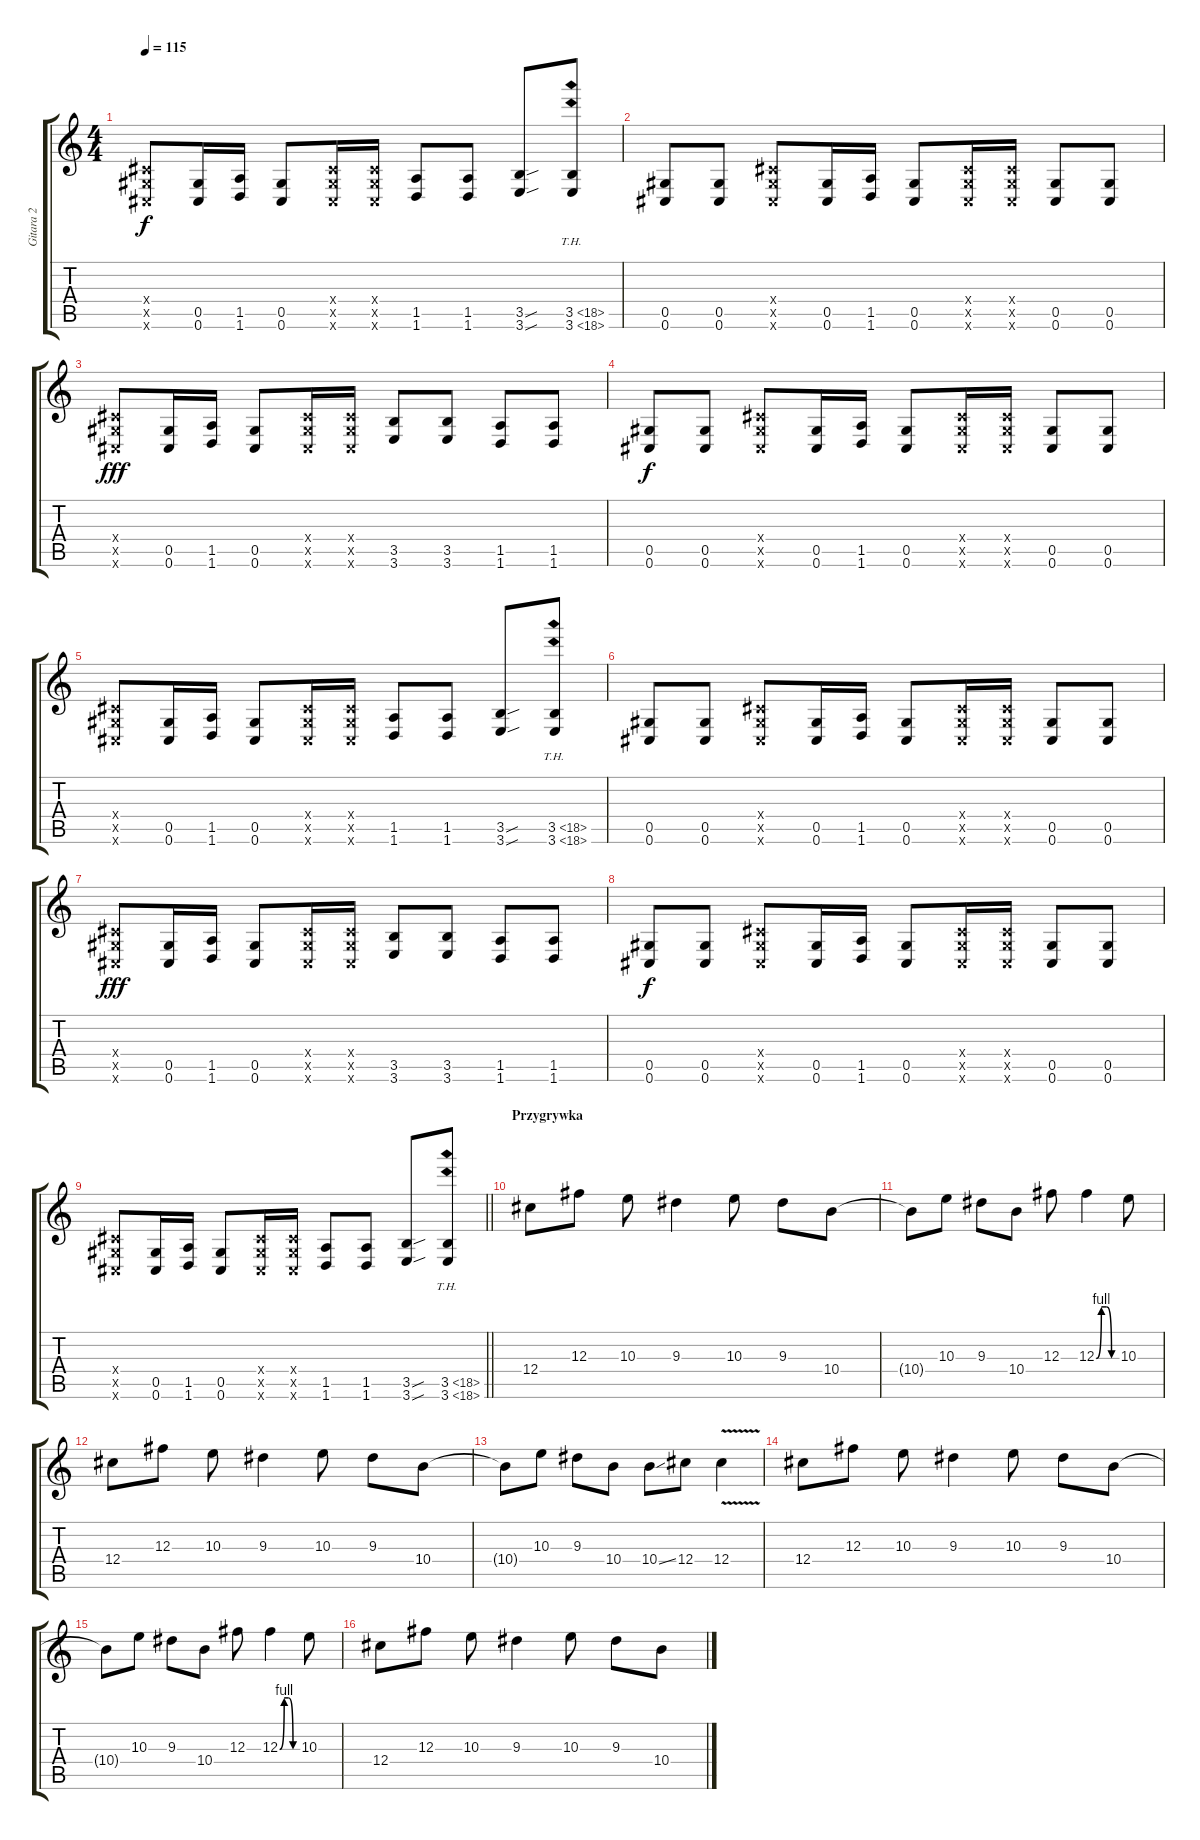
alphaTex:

\track ("Gitara 2" "Gitara 2") {instrument overdrivenguitar}
\staff {score tabs}
\tuning (Eb4 Bb3 Gb3 Db3 Ab2 Db2) {hide}
\ts (4 4)
\tempo 115
\clef g2
\ks c
(0.4{x} 0.5{x} 0.6{x}).8{dy f} (0.5 0.6).16 (1.5 1.6).16 (0.5 0.6).8 (0.4{x} 0.5{x} 0.6{x}).16 (0.4{x} 0.5{x} 0.6{x}).16 (1.5 1.6).8 (1.5 1.6).8 (3.5{sou} 3.6{sou}).8 (3.5{th 15} 3.6{th 15}).8 |
(0.5 0.6).8 (0.5 0.6).8 (0.4{x} 0.5{x} 0.6{x}).8 (0.5 0.6).16 (1.5 1.6).16 (0.5 0.6).8 (0.4{x} 0.5{x} 0.6{x}).16 (0.4{x} 0.5{x} 0.6{x}).16 (0.5 0.6).8 (0.5 0.6).8 |
(0.4{x} 0.5{x} 0.6{x}).8{dy fff} (0.5 0.6).16 (1.5 1.6).16 (0.5 0.6).8 (0.4{x} 0.5{x} 0.6{x}).16 (0.4{x} 0.5{x} 0.6{x}).16 (3.5 3.6).8 (3.5 3.6).8 (1.5 1.6).8 (1.5 1.6).8 |
(0.5 0.6).8{dy f} (0.5 0.6).8 (0.4{x} 0.5{x} 0.6{x}).8 (0.5 0.6).16 (1.5 1.6).16 (0.5 0.6).8 (0.4{x} 0.5{x} 0.6{x}).16 (0.4{x} 0.5{x} 0.6{x}).16 (0.5 0.6).8 (0.5 0.6).8 |
(0.4{x} 0.5{x} 0.6{x}).8 (0.5 0.6).16 (1.5 1.6).16 (0.5 0.6).8 (0.4{x} 0.5{x} 0.6{x}).16 (0.4{x} 0.5{x} 0.6{x}).16 (1.5 1.6).8 (1.5 1.6).8 (3.5{sou} 3.6{sou}).8 (3.5{th 15} 3.6{th 15}).8 |
(0.5 0.6).8 (0.5 0.6).8 (0.4{x} 0.5{x} 0.6{x}).8 (0.5 0.6).16 (1.5 1.6).16 (0.5 0.6).8 (0.4{x} 0.5{x} 0.6{x}).16 (0.4{x} 0.5{x} 0.6{x}).16 (0.5 0.6).8 (0.5 0.6).8 |
(0.4{x} 0.5{x} 0.6{x}).8{dy fff} (0.5 0.6).16 (1.5 1.6).16 (0.5 0.6).8 (0.4{x} 0.5{x} 0.6{x}).16 (0.4{x} 0.5{x} 0.6{x}).16 (3.5 3.6).8 (3.5 3.6).8 (1.5 1.6).8 (1.5 1.6).8 |
(0.5 0.6).8{dy f} (0.5 0.6).8 (0.4{x} 0.5{x} 0.6{x}).8 (0.5 0.6).16 (1.5 1.6).16 (0.5 0.6).8 (0.4{x} 0.5{x} 0.6{x}).16 (0.4{x} 0.5{x} 0.6{x}).16 (0.5 0.6).8 (0.5 0.6).8 |
\barLineRight lightlight
(0.4{x} 0.5{x} 0.6{x}).8 (0.5 0.6).16 (1.5 1.6).16 (0.5 0.6).8 (0.4{x} 0.5{x} 0.6{x}).16 (0.4{x} 0.5{x} 0.6{x}).16 (1.5 1.6).8 (1.5 1.6).8 (3.5{sou} 3.6{sou}).8 (3.5{th 15} 3.6{th 15}).8 |
\section ("" "Przygrywka")
12.4.8{volume 13 instrument overdrivenguitar} 12.3.8 10.3.8 9.3.4 10.3.8 9.3.8 10.4.8 |
10.4{t}.8 10.3.8 9.3.8 10.4.8 12.3.8 12.3{be (custom 0 0 15 4 30 4 45 0 60 0)}.4 10.3.8 |
12.4.8 12.3.8 10.3.8 9.3.4 10.3.8 9.3.8 10.4.8 |
10.4{t}.8 10.3.8 9.3.8 10.4.8 10.4{ss}.8 12.4.8 12.4{v}.4 |
12.4.8 12.3.8 10.3.8 9.3.4 10.3.8 9.3.8 10.4.8 |
10.4{t}.8 10.3.8 9.3.8 10.4.8 12.3.8 12.3{be (custom 0 0 15 4 30 4 45 0 60 0)}.4 10.3.8 |
12.4.8 12.3.8 10.3.8 9.3.4 10.3.8 9.3.8 10.4.8
